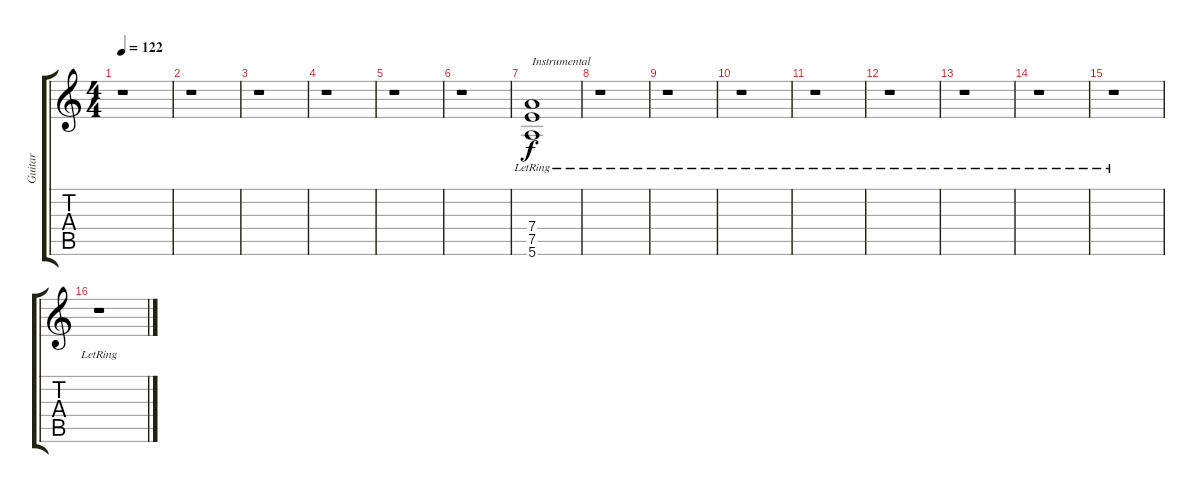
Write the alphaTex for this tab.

\track ("Guitar" "Guitar") {instrument acousticguitarsteel}
\staff {score tabs}
\tuning (E4 B3 G3 D3 A2 E2) {hide}
\ts (4 4)
\tempo 122
\clef g2
\ks c
r.1{dy f} |
r.1 |
r.1 |
r.1 |
r.1 |
r.1 |
(7.4{lr} 7.5{lr} 5.6{lr}).1{txt "Instrumental" volume 12} |
r.1 |
r.1 |
r.1 |
r.1 |
r.1 |
r.1 |
r.1 |
r.1 |
r.1
